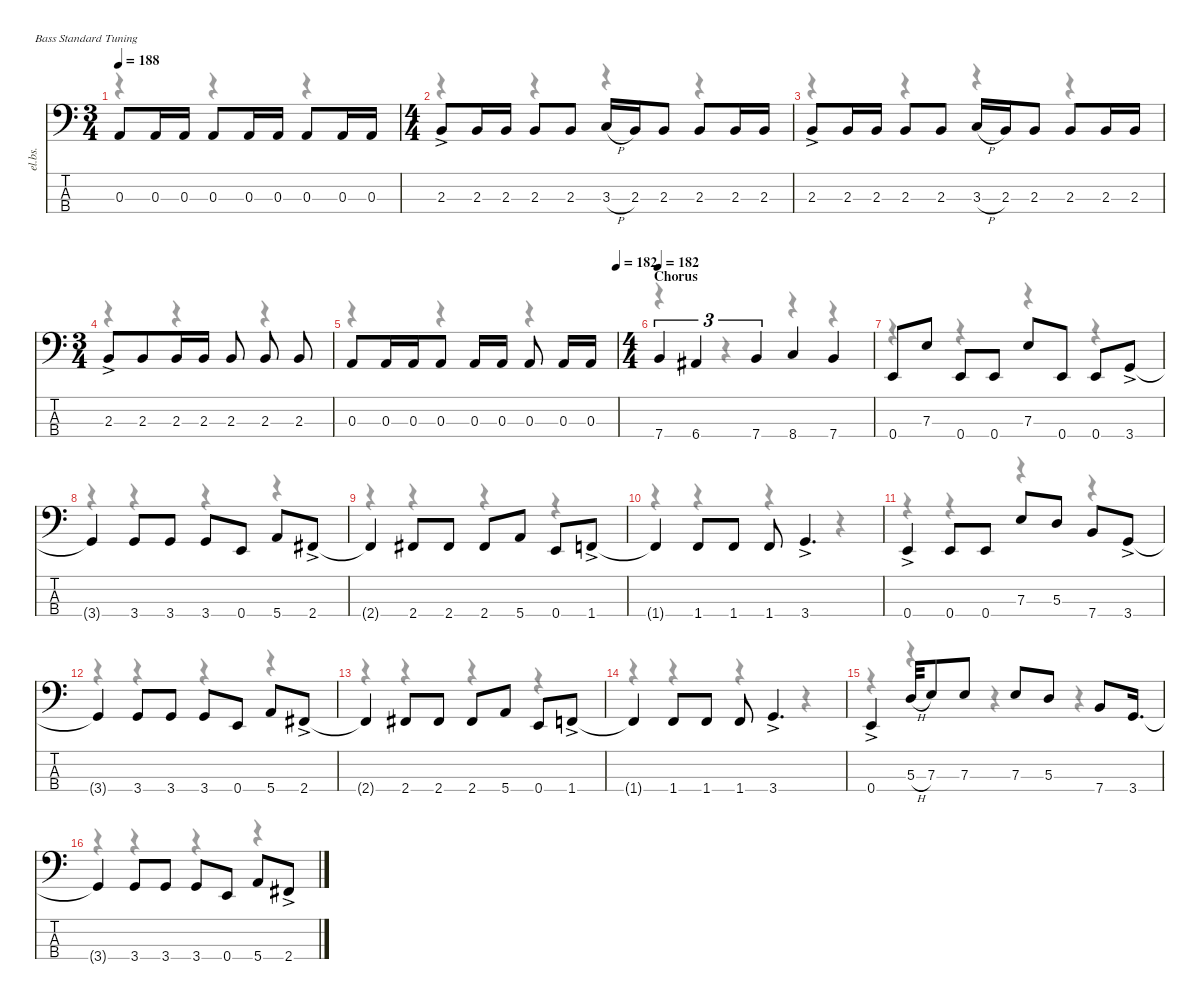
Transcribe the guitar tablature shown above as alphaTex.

\defaultSystemsLayout 4
\hideDynamics
\bracketExtendMode nobrackets
\otherSystemsTrackNameOrientation horizontal
\track ("Cliff Burton (Bass)" "el.bs.") {instrument electricbassfinger}
\staff {score tabs}
\tuning (G2 D2 A1 E1)
\voice
\ts (3 4)
\tempo 188
\clef f4
\ks c
0.3.8{dy f beam Up} 0.3.16{beam Up} 0.3.16{beam Up} 0.3.8{beam Up} 0.3.16{beam Up} 0.3.16{beam Up} 0.3.8{beam Up} 0.3.16{beam Up} 0.3.16{beam Up} |
\ts (4 4)
\beaming (8 2 2 2 2)
2.3{ac}.8{dy mf beam Up} 2.3.16{dy f beam Up} 2.3.16{beam Up} 2.3.8{beam Up} 2.3.8{beam Up} 3.3{h}.16{beam Up} 2.3.16{beam Up} 2.3.8{beam Up} 2.3.8{beam Up} 2.3.16{beam Up} 2.3.16{beam Up} |
2.3{ac}.8{dy mf beam Up} 2.3.16{dy f beam Up} 2.3.16{beam Up} 2.3.8{beam Up} 2.3.8{beam Up} 3.3{h}.16{beam Up} 2.3.16{beam Up} 2.3.8{beam Up} 2.3.8{beam Up} 2.3.16{beam Up} 2.3.16{beam Up} |
\ts (3 4)
\beaming (8 3 1 1 1)
2.3{ac}.8{dy mf beam Up} 2.3.8{dy f beam Up} 2.3.16{beam Up} 2.3.16{beam Up} 2.3.8{beam Up} 2.3.8{beam Up} 2.3.8{beam Up} |
\tempo (182 1)
0.3.8{beam Up} 0.3.16{beam Up} 0.3.16{beam Up} 0.3.8{beam Up} 0.3.16{beam Up} 0.3.16{beam Up} 0.3.8{beam Up} 0.3.16{beam Up} 0.3.16{beam Up} |
\ts (4 4)
\beaming (8 2 2 2 2)
\section ("" "Chorus")
\tempo 182
7.4.4{tu (3 2) beam Up} 6.4{acc #}.4{tu (3 2) beam Up} 7.4.4{tu (3 2) beam Up} 8.4.4{beam Up} 7.4.4{beam Up} |
0.4.8{beam Up} 7.3.8{beam Up} 0.4.8{beam Up} 0.4.8{beam Up} 7.3.8{beam Up} 0.4.8{beam Up} 0.4.8{beam Up} 3.4{ac}.8{dy mf beam Up} |
3.4{t}.4{dy f beam Up} 3.4.8{beam Up} 3.4.8{beam Up} 3.4.8{beam Up} 0.4.8{beam Up} 5.4.8{beam Up} 2.4{ac acc #}.8{dy mf beam Up} |
2.4{t acc #}.4{dy f beam Up} 2.4{acc #}.8{beam Up} 2.4{acc #}.8{beam Up} 2.4{acc #}.8{beam Up} 5.4.8{beam Up} 0.4.8{beam Up} 1.4{ac}.8{dy mf beam Up} |
1.4{t}.4{dy f beam Up} 1.4.8{beam Up} 1.4.8{beam Up} 1.4.8{beam Up} 3.4{ac}.4{d dy mf beam Up} |
0.4{ac}.4{beam Up} 0.4.8{dy f beam Up} 0.4.8{beam Up} 7.3.8{beam Up} 5.3.8{beam Up} 7.4.8{beam Up} 3.4{ac}.8{dy mf beam Up} |
3.4{t}.4{dy f beam Up} 3.4.8{beam Up} 3.4.8{beam Up} 3.4.8{beam Up} 0.4.8{beam Up} 5.4.8{beam Up} 2.4{ac acc #}.8{dy mf beam Up} |
2.4{t acc #}.4{dy f beam Up} 2.4{acc #}.8{beam Up} 2.4{acc #}.8{beam Up} 2.4{acc #}.8{beam Up} 5.4.8{beam Up} 0.4.8{beam Up} 1.4{ac}.8{dy mf beam Up} |
1.4{t}.4{dy f beam Up} 1.4.8{beam Up} 1.4.8{beam Up} 1.4.8{beam Up} 3.4{ac}.4{d dy mf beam Up} |
0.4{ac}.4{beam Up} 5.3{h}.32{dy f beam Up} 7.3.8{beam Up} 7.3.8{beam Up} 7.3.8{beam Up} 5.3.8{beam Up} 7.4.8{beam Up} 3.4.16{d beam Up} |
3.4{t}.4{beam Up} 3.4.8{beam Up} 3.4.8{beam Up} 3.4.8{beam Up} 0.4.8{beam Up} 5.4.8{beam Up} 2.4{ac acc #}.8{dy mf beam Up}
\voice
\clef f4
\ottava regular
\simile none
\ks c
r.4{dy mf beam Down} r.4{beam Down} r.4{beam Down} |
r.4{beam Down} r.4{beam Down} r.4{beam Down} r.4{beam Down} |
r.4{beam Down} r.4{beam Down} r.4{beam Down} r.4{beam Down} |
r.4{beam Down} r.4{beam Down} r.4{beam Down} |
r.4{beam Down} r.4{beam Down} r.4{beam Down} |
r.4{beam Down} r.4{beam Down} r.4{beam Down} r.4{beam Down} |
r.4{beam Down} r.4{beam Down} r.4{beam Down} r.4{beam Down} |
r.4{beam Down} r.4{beam Down} r.4{beam Down} r.4{beam Down} |
r.4{beam Down} r.4{beam Down} r.4{beam Down} r.4{beam Down} |
r.4{beam Down} r.4{beam Down} r.4{beam Down} r.4{beam Down} |
r.4{beam Down} r.4{beam Down} r.4{beam Down} r.4{beam Down} |
r.4{beam Down} r.4{beam Down} r.4{beam Down} r.4{beam Down} |
r.4{beam Down} r.4{beam Down} r.4{beam Down} r.4{beam Down} |
r.4{beam Down} r.4{beam Down} r.4{beam Down} r.4{beam Down} |
r.4{beam Down} r.4{beam Down} r.4{beam Down} r.4{beam Down} |
r.4{beam Down} r.4{beam Down} r.4{beam Down} r.4{beam Down}
